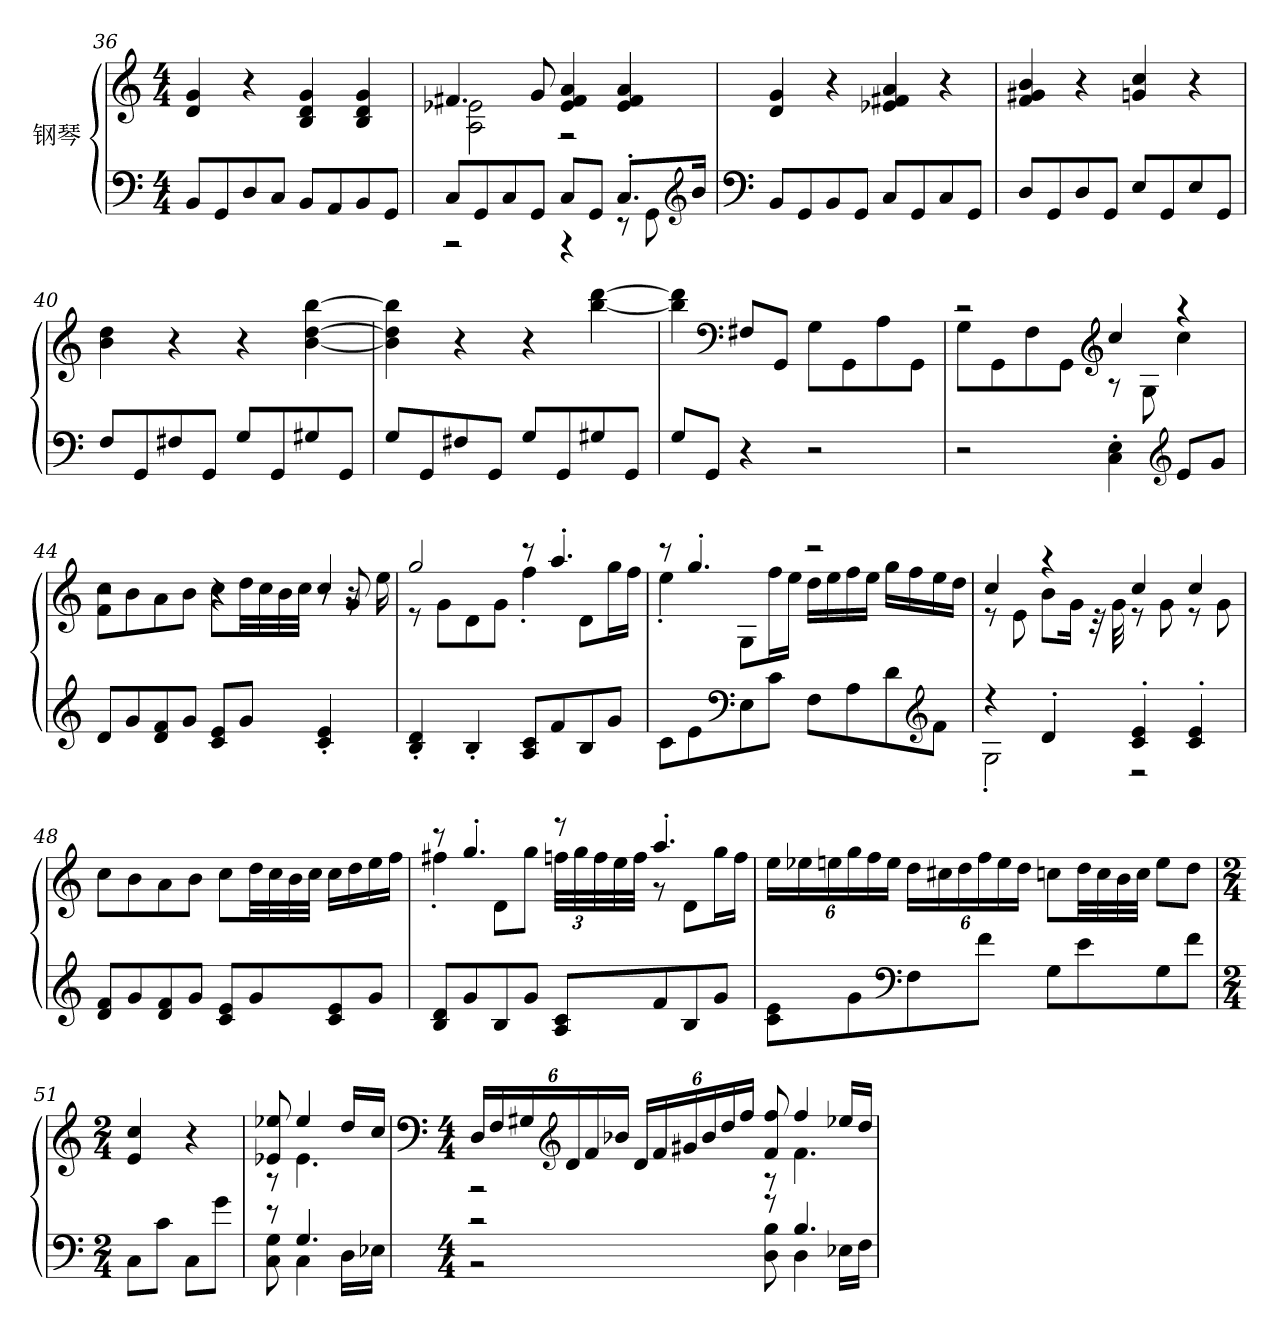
**kern	**kern
*part1	*part1
*staff2	*staff1
*I"钢琴	*
*clefF4	*clefG2
*k[]	*k[]
*M4/4	*M4/4
=36	=36
8BB/L	4d/ 4g/
8GG/	.
8D/	4r
8C/J	.
8BB/L	4B/ 4d/ 4g/
8AA/	.
8BB/	4B/ 4d/ 4g/
8GG/J	.
=37	=37
*^	*^
8C/L	2r	4.f#X/	2A\ 2e-X\
8GG/	.	.	.
8C/	.	.	.
8GG/J	.	8g/	.
8C/L	4r	4e-/ 4f#/ 4a/	2r
8GG/J	.	.	.
8.C'/L	8r	4e-/ 4f#/ 4a/	.
.	8GG\	.	.
*clefG2	*	*	*
16b/Jk	.	.	.
*v	*v	*	*
*	*v	*v
=38	=38
*clefF4	*
8BB/L	4d/ 4g/
8GG/	.
8BB/	4r
8GG/J	.
8C/L	4e-X/ 4f#X/ 4a/
8GG/	.
8C/	4r
8GG/J	.
!!LO:LB:g=z
=39	=39
8D/L	4f/ 4g#X/ 4b/
8GG/	.
8D/	4r
8GG/J	.
8E/L	4gn/ 4cc/
8GG/	.
8E/	4r
8GG/J	.
=40	=40
8F/L	4b\ 4dd\
8GG/	.
8F#X/	4r
8GG/J	.
8G/L	4r
8GG/	.
8G#X/	[4b\ [4dd\ [4bb\
8GG/J	.
=41	=41
8G/L	4b\] 4dd\] 4bb\]
8GG/	.
8F#X/	4r
8GG/J	.
8G/L	4r
8GG/	.
8G#X/	[4bb\ [4ddd\
8GG/J	.
=42	=42
8G/L	4bb\] 4ddd\]
8GG/J	.
*	*clefF4
4r	8F#X/L
.	8GG/J
2r	8G\L
.	8GG\
.	8A\
.	8GG\J
!!LO:LB:g=z
=43	=43
*	*^
2r	2r	8G\L
.	.	8GG\
.	.	8F\
.	.	8GG\J
*	*clefG2	*
4C\' 4E\'	4cc/	8r
.	.	8G\
*clefG2	*	*
8e/L	4r	4cc\
8g/J	.	.
=44	=44	=44
*	*	*^
8d/L	2r	8f\ 8cc\L	2r
8g/	.	8b\	.
8d/ 8f/	.	8a\	.
8g/J	.	8b\J	.
8c/ 8e/L	4r	8cc\L	4r
8g/J	.	32dd\LL	.
.	.	32cc\	.
.	.	32b\	.
.	.	32cc\JJJ	.
4c/' 4e/'	4cc/	8r	8r
.	.	16r	8g/
.	.	16ee\	.
*	*	*v	*v
=45	=45	=45
4B/' 4d/'	2gg/	8r
.	.	8g\L
4B'/	.	8d\
.	.	8g\J
8A/ 8c/L	8r	4ff'\
8f/	4.aa'/	.
8B/	.	8d\L
8g/J	.	16gg\L
.	.	16ff\JJ
!!LO:PB:g=z	!!
=46	=46	=46
8c\L	8r	4ee'\
8e\	4.gg'/	.
*clefF4	*	*
8E\	.	8G\L
8c\J	.	16ff\L
.	.	16ee\JJ
8F\L	2r	16dd\LL
.	.	16ee\
8A\	.	16ff\
.	.	16ee\JJ
8d\	.	16gg\LL
.	.	16ff\
*clefG2	*	*
8f\J	.	16ee\
.	.	16dd\JJ
=47	=47	=47
*^	*	*
4r	2G'\	4cc/	8r
.	.	.	8e\
4d'/	.	4r	8b\L
.	.	.	16g\Jk
.	.	.	32r
.	.	.	32g\
4c/' 4e/'	2r	4cc/	8r
.	.	.	8g\
4c/' 4e/'	.	4cc/	8r
.	.	.	8g\
*v	*v	*	*
*	*v	*v
=48	=48
8d/ 8f/L	8cc\L
8g/	8b\
8d/ 8f/	8a\
8g/J	8b\J
8c/ 8e/L	8cc\L
8g/	32dd\LL
.	32cc\
.	32b\
.	32cc\JJJ
8c/ 8e/	16cc\LL
.	16dd\
8g/J	16ee\
.	16ff\JJ
!!LO:LB:g=z
=49	=49
*	*^
8B/ 8d/L	8r	4ff#X'\
8g/	4.gg'/	.
8B/	.	8d\L
8g/J	.	8gg\J
*	*	*Xbrackettup
8A/ 8c/L	8r	48ffn\LLL
.	.	48gg\
.	.	48ff\
.	.	32ee\
.	.	32ff\JJJ
8f/	4.aa'/	8r
8B/	.	8d\L
8g/J	.	16gg\L
.	.	16ff\JJ
*	*v	*v
=50	=50
8c\ 8e\L	24ee\LL
.	24ee-X\
.	24een\
8g\	24gg\
.	24ff\
.	24ee\JJ
*clefF4	*
8F\	24dd\LL
.	24cc#X\
.	24dd\
8f\J	24ff\
.	24ee\
.	24dd\JJ
8G\L	8ccn\L
8e\	32dd\LL
.	32cc\
.	32b\
.	32cc\JJJ
8G\	8ee\L
8f\J	8dd\J
=51	=51
*M2/4	*M2/4
8C\L	4e/ 4cc/
8c\J	.
8C\L	4r
8g\J	.
!!LO:LB:g=z
=52	=52
*^	*^
8r	8C\ 8G\	8e-X/ 8ee-X/	8r
4.G/	4C\	4ee-/	4.e-\
.	16D\LL	16dd/LL	.
.	16E-X\JJ	16cc/JJ	.
=53	=53	=53	=53
*	*	*clefF4	*
*M4/4	*	*M4/4	*
2r	2r	24D/LL	2r
.	.	24F/	.
.	.	24G#X/	.
*	*	*clefG2	*
.	.	24d/	.
.	.	24f/	.
.	.	24b-X/JJ	.
.	.	24d/LL	.
.	.	24f/	.
.	.	24g#X/	.
.	.	24b-/	.
.	.	24dd/	.
.	.	24ff/JJ	.
8r	8D\ 8B\	8f/ 8ff/	8r
4.B/	4D\	4ff/	4.f\
.	16E-X\LL	16ee-X/LL	.
.	16F\JJ	16dd/JJ	.
*v	*v	*	*
*	*v	*v
=	=
*-	*-
